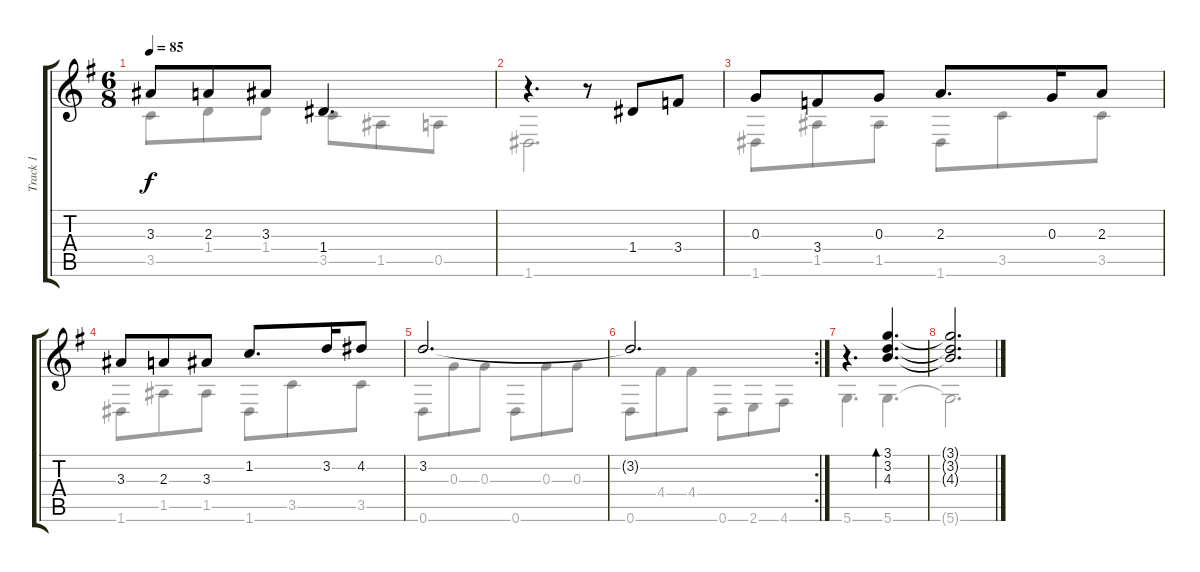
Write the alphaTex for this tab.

\track ("Track 1" "Track 1") {instrument acousticguitarsteel}
\staff {score tabs}
\tuning (E4 B3 G3 D3 A2 D2) {hide}
\voice
\ts (6 8)
\tempo 85
\clef g2
\ks g
3.3.8{dy f} 2.3.8 3.3.8 1.4.4{d} |
r.4{d} r.8 1.4.8 3.4.8 |
0.3.8 3.4.8 0.3.8 2.3.8{d} 0.3.16 2.3.8 |
3.3.8 2.3.8 3.3.8 1.2.8{d} 3.2.16 4.2.8 |
3.2.2{d} |
\rc 2
3.2{t}.2{d} |
r.4{d} (3.1 3.2 4.3).4{d bd 240} |
(3.1{t} 3.2{t} 4.3{t}).2{d}
\voice
\clef g2
\ottava regular
\simile none
\ks g
3.5.8{dy f} 1.4.8 1.4.8 3.5.8 1.5.8 0.5.8 |
1.6.2{d} |
1.6.8 1.5.8 1.5.8 1.6.8 3.5.8 3.5.8 |
1.6.8 1.5.8 1.5.8 1.6.8 3.5.8 3.5.8 |
0.6.8 0.3.8 0.3.8 0.6.8 0.3.8 0.3.8 |
0.6.8 4.4.8 4.4.8 0.6.8 2.6.8 4.6.8 |
5.6.4{d} 5.6.4{d} |
5.6{t}.2{d}
